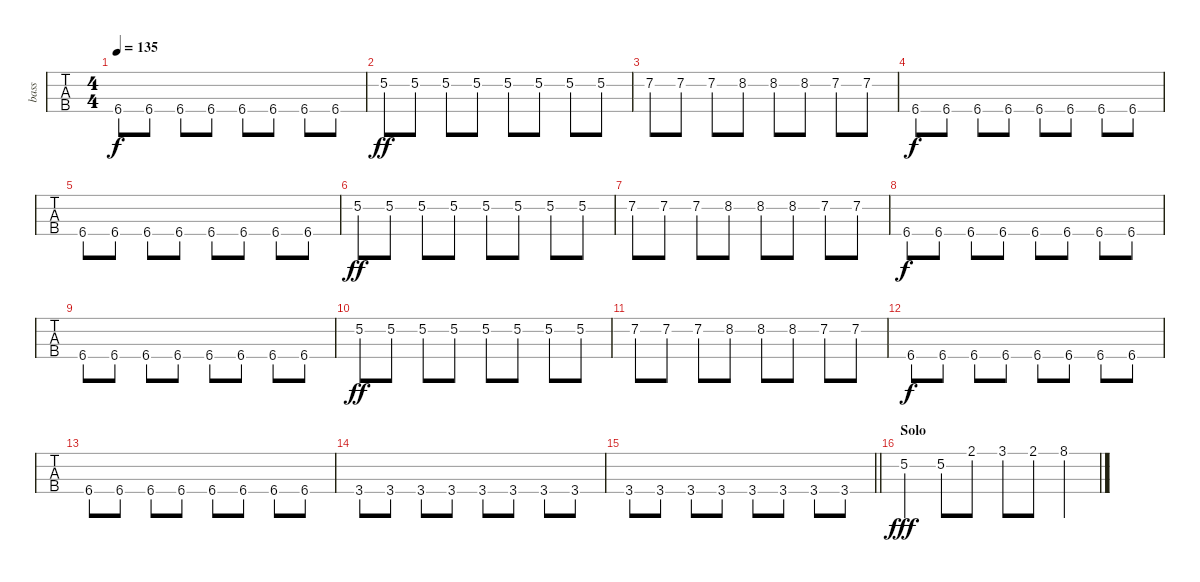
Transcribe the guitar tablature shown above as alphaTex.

\track ("bass" "bass") {instrument electricbassfinger}
\staff {tabs}
\tuning (G2 D2 A1 E1) {hide}
\ts (4 4)
\tempo 135
\clef f4
\ks c
6.4.8{dy f} 6.4.8 6.4.8 6.4.8 6.4.8 6.4.8 6.4.8 6.4.8 |
5.2.8{dy ff} 5.2.8 5.2.8 5.2.8 5.2.8 5.2.8 5.2.8 5.2.8 |
7.2.8 7.2.8 7.2.8 8.2.8 8.2.8 8.2.8 7.2.8 7.2.8 |
6.4.8{dy f} 6.4.8 6.4.8 6.4.8 6.4.8 6.4.8 6.4.8 6.4.8 |
6.4.8 6.4.8 6.4.8 6.4.8 6.4.8 6.4.8 6.4.8 6.4.8 |
5.2.8{dy ff} 5.2.8 5.2.8 5.2.8 5.2.8 5.2.8 5.2.8 5.2.8 |
7.2.8 7.2.8 7.2.8 8.2.8 8.2.8 8.2.8 7.2.8 7.2.8 |
6.4.8{dy f} 6.4.8 6.4.8 6.4.8 6.4.8 6.4.8 6.4.8 6.4.8 |
6.4.8 6.4.8 6.4.8 6.4.8 6.4.8 6.4.8 6.4.8 6.4.8 |
5.2.8{dy ff} 5.2.8 5.2.8 5.2.8 5.2.8 5.2.8 5.2.8 5.2.8 |
7.2.8 7.2.8 7.2.8 8.2.8 8.2.8 8.2.8 7.2.8 7.2.8 |
6.4.8{dy f} 6.4.8 6.4.8 6.4.8 6.4.8 6.4.8 6.4.8 6.4.8 |
6.4.8 6.4.8 6.4.8 6.4.8 6.4.8 6.4.8 6.4.8 6.4.8 |
3.4.8 3.4.8 3.4.8 3.4.8 3.4.8 3.4.8 3.4.8 3.4.8 |
\barLineRight lightlight
3.4.8 3.4.8 3.4.8 3.4.8 3.4.8 3.4.8 3.4.8 3.4.8 |
\section ("" "Solo")
5.2.4{dy fff volume 8} 5.2.8 2.1.8 3.1.8 2.1.8 8.1.4
